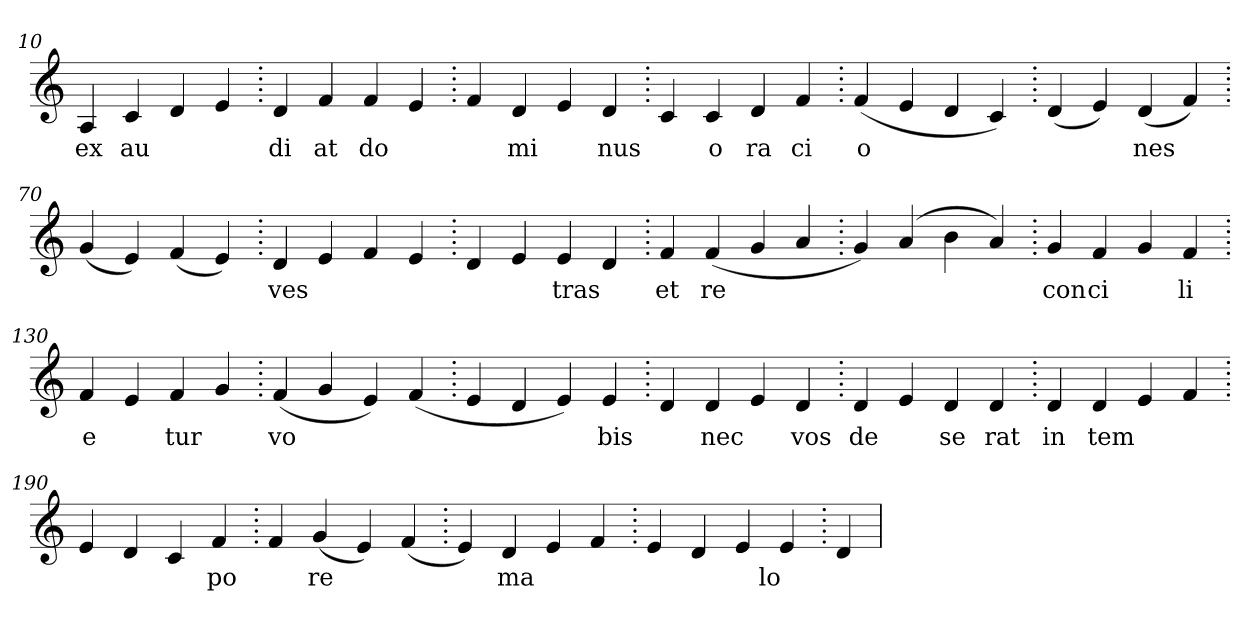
**kern	**text
*part1	*part1
*staff1	*staff1
*clefG2	*
=10.	=10.
4A	ex
4c	au
4d	.
4e	.
=20.	=20.
4d	di
4f	at
4f	do
4e	.
=30.	=30.
4f	.
4d	mi
4e	.
4d	nus
=40.	=40.
4c	.
4c	o
4d	ra
4f	ci
=50.	=50.
(>4f	o
4e	.
4d	.
4c)	.
=60.	=60.
(>4d	.
4e)	.
(>4d	nes
4f)	.
=70.	=70.
(>4g	.
4e)	.
(>4f	.
4e)	.
=80.	=80.
4d	ves
4e	.
4f	.
4e	.
=90.	=90.
4d	.
4e	.
4e	tras
4d	.
=100.	=100.
4f	et
(>4f	re
4g	.
4a	.
=110.	=110.
4g)	.
(>4a	.
4b	.
4a)	.
=120.	=120.
4g	con
4f	ci
4g	.
4f	li
=130.	=130.
4f	e
4e	.
4f	tur
4g	.
=140.	=140.
(>4f	vo
4g	.
4e)	.
(>4f	.
=150.	=150.
4e	.
4d	.
4e)	.
4e	bis
=160.	=160.
4d	.
4d	nec
4e	.
4d	vos
=170.	=170.
4d	de
4e	.
4d	se
4d	rat
=180.	=180.
4d	in
4d	tem
4e	.
4f	.
=190.	=190.
4e	.
4d	.
4c	.
4f	po
=200.	=200.
4f	.
(>4g	re
4e)	.
(>4f	.
=210.	=210.
4e)	.
4d	ma
4e	.
4f	.
=220.	=220.
4e	.
4d	.
4e	.
4e	lo
=230.	=230.
4d	.
=	=
*-	*-
